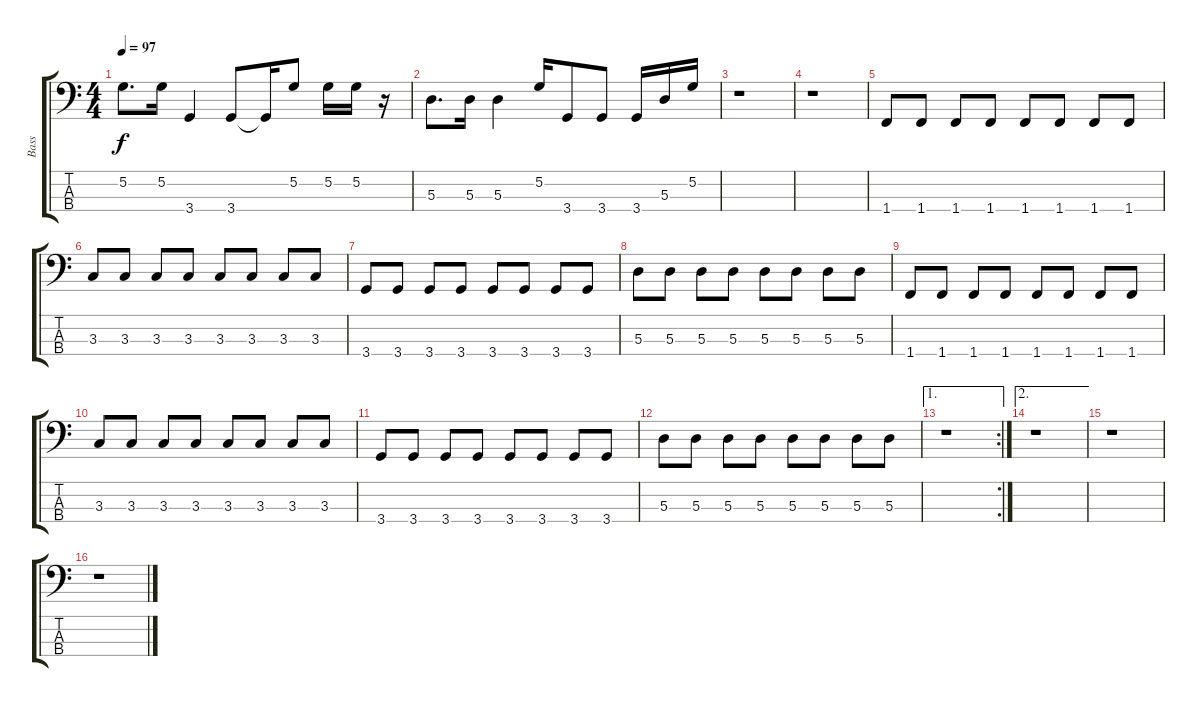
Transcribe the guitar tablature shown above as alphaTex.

\track ("Bass" "Bass") {instrument electricbassfinger}
\staff {score tabs}
\tuning (G2 D2 A1 E1) {hide}
\ts (4 4)
\tempo 97
\clef f4
\ks c
5.2.8{d dy f} 5.2.16 3.4.4 3.4.8 3.4{t}.16 5.2.8 5.2.16 5.2.16 r.16 |
5.3.8{d} 5.3.16 5.3.4 5.2.16 3.4.8 3.4.8 3.4.16 5.3.16 5.2.16 |
r.1 |
r.1 |
1.4.8 1.4.8 1.4.8 1.4.8 1.4.8 1.4.8 1.4.8 1.4.8 |
3.3.8 3.3.8 3.3.8 3.3.8 3.3.8 3.3.8 3.3.8 3.3.8 |
3.4.8 3.4.8 3.4.8 3.4.8 3.4.8 3.4.8 3.4.8 3.4.8 |
5.3.8 5.3.8 5.3.8 5.3.8 5.3.8 5.3.8 5.3.8 5.3.8 |
1.4.8 1.4.8 1.4.8 1.4.8 1.4.8 1.4.8 1.4.8 1.4.8 |
3.3.8 3.3.8 3.3.8 3.3.8 3.3.8 3.3.8 3.3.8 3.3.8 |
3.4.8 3.4.8 3.4.8 3.4.8 3.4.8 3.4.8 3.4.8 3.4.8 |
5.3.8 5.3.8 5.3.8 5.3.8 5.3.8 5.3.8 5.3.8 5.3.8 |
\ae 1
\rc 2
r.1 |
\ae 2
r.1 |
r.1 |
r.1
